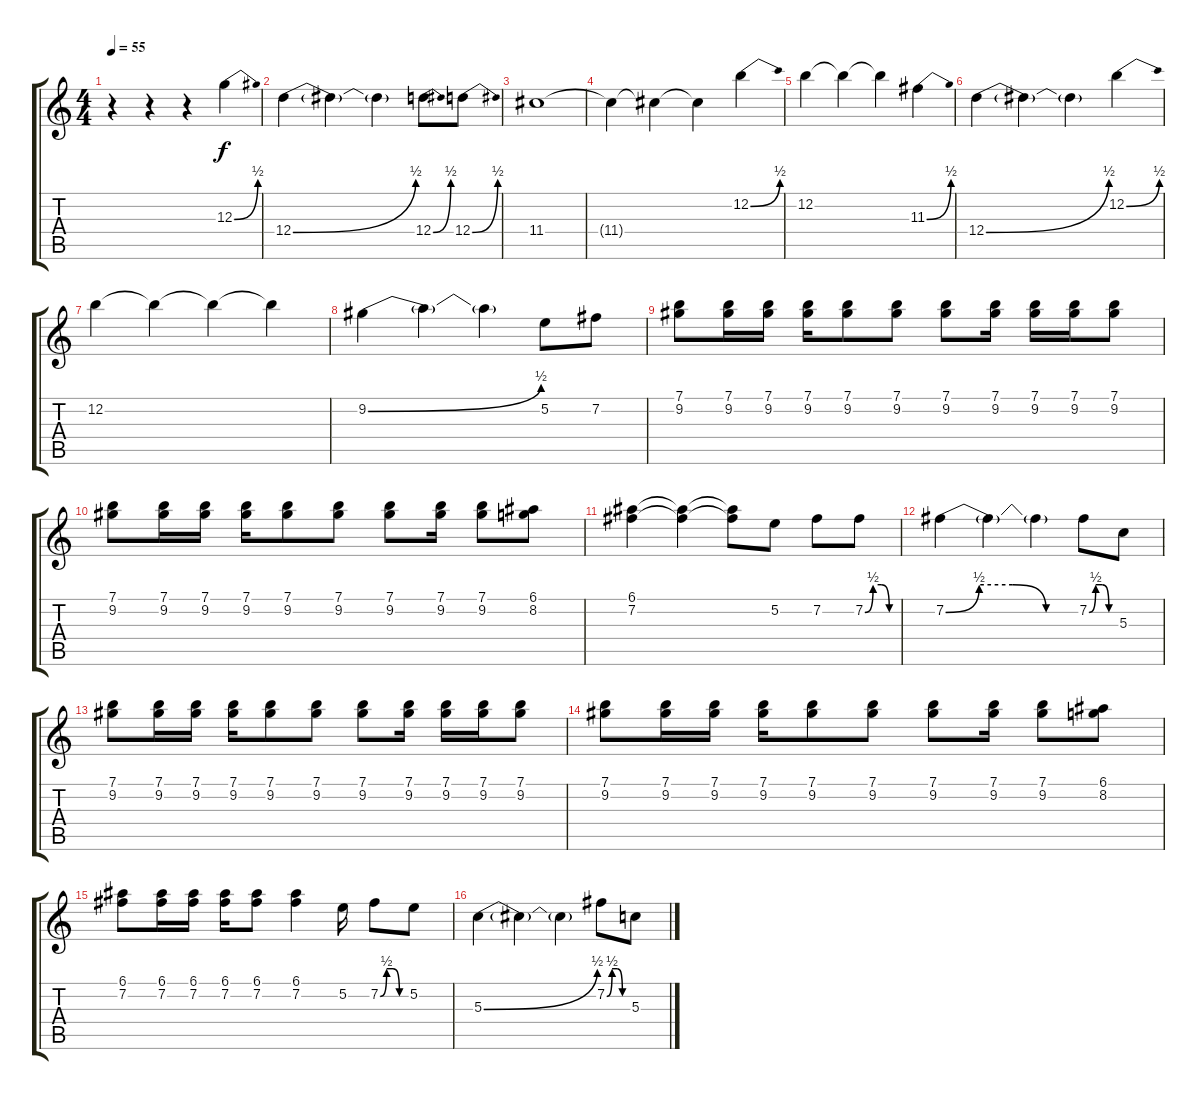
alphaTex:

\track "" {instrument electricguitarjazz}
\staff {score tabs}
\tuning (E4 B3 G3 D3 A2 E2) {hide}
\ts (4 4)
\tempo 55
\clef g2
\ks c
r.4{dy f} r.4 r.4 12.3{be (bend 0 0 60 2)}.4 |
12.4{be (bend 0 0 60 2)}.4 12.4{t}.4 12.4{t}.4 12.4{be (bend 0 0 60 2)}.8 12.4{be (bend 0 0 60 2)}.8 |
11.4.1 |
11.4{t}.4 11.4{t}.4 11.4{t}.4 12.2{be (bend 0 0 60 2)}.4 |
12.2.4 12.2{t}.4 12.2{t}.4 11.3{be (bend 0 0 60 2)}.4 |
12.4{be (bend 0 0 60 2)}.4 12.4{t}.4 12.4{t}.4 12.2{be (bend 0 0 60 2)}.4 |
12.2.4 12.2{t}.4 12.2{t}.4 12.2{t}.4 |
9.2{be (bend 0 0 60 2)}.4 9.2{t}.4 9.2{t}.4 5.2.8 7.2.8 |
(7.1 9.2).8 (7.1 9.2).16 (7.1 9.2).16 (7.1 9.2).16 (7.1 9.2).8 (7.1 9.2).8 (7.1 9.2).8 (7.1 9.2).16 (7.1 9.2).16 (7.1 9.2).16 (7.1 9.2).8 |
(7.1 9.2).8 (7.1 9.2).16 (7.1 9.2).16 (7.1 9.2).16 (7.1 9.2).8 (7.1 9.2).8 (7.1 9.2).8 (7.1 9.2).16 (7.1 9.2).8 (6.1 8.2).8 |
(6.1 7.2).4 (6.1{t} 7.2{t}).4 (6.1{t} 7.2{t}).8 5.2.8 7.2.8 7.2{be (custom 0 0 15 2 30 2 45 0 60 0)}.8 |
7.2{be (custom 0 0 15 2 30 2 45 0 60 0)}.4 7.2{t}.4 7.2{t}.4 7.2{be (custom 0 0 15 2 30 2 45 0 60 0)}.8 5.3.8 |
(7.1 9.2).8 (7.1 9.2).16 (7.1 9.2).16 (7.1 9.2).16 (7.1 9.2).8 (7.1 9.2).8 (7.1 9.2).8 (7.1 9.2).16 (7.1 9.2).16 (7.1 9.2).16 (7.1 9.2).8 |
(7.1 9.2).8 (7.1 9.2).16 (7.1 9.2).16 (7.1 9.2).16 (7.1 9.2).8 (7.1 9.2).8 (7.1 9.2).8 (7.1 9.2).16 (7.1 9.2).8 (6.1 8.2).8 |
(6.1 7.2).8 (6.1 7.2).16 (6.1 7.2).16 (6.1 7.2).16 (6.1 7.2).8 (6.1 7.2).4 5.2.16 7.2{be (custom 0 0 15 2 30 2 45 0 60 0)}.8 5.2.8 |
5.3{be (bend 0 0 60 2)}.4 5.3{t}.4 5.3{t}.4 7.2{be (custom 0 0 15 2 30 2 45 0 60 0)}.8 5.3.8
